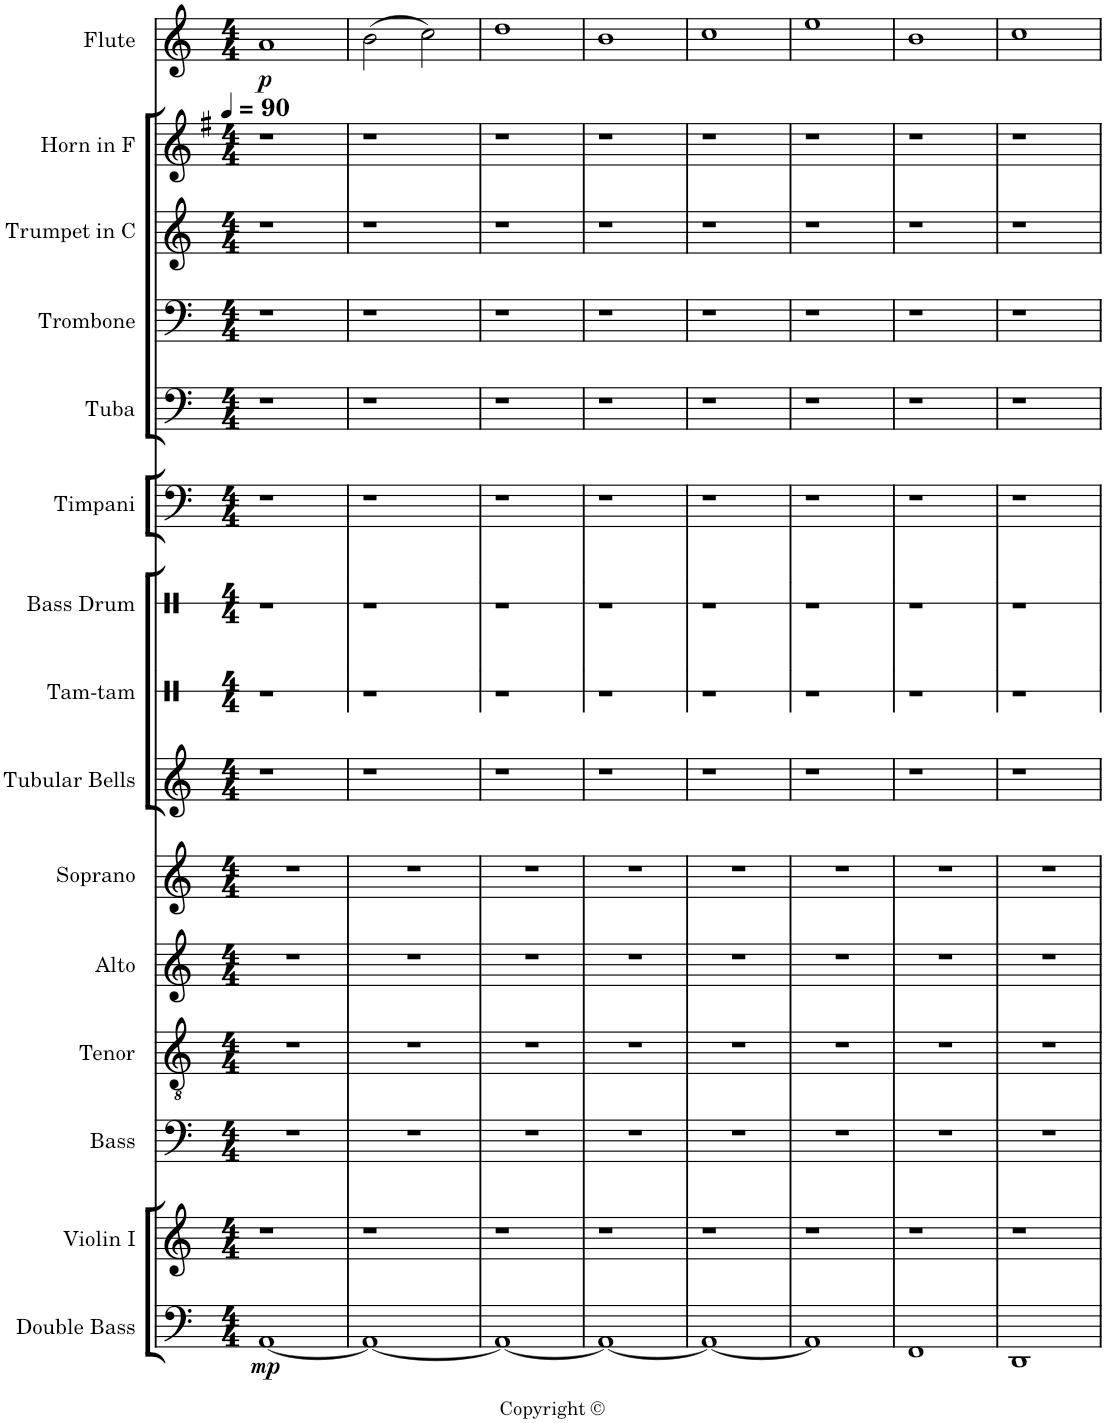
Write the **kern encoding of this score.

**kern	**dynam	**kern	**kern	**kern	**kern	**kern	**kern	**kern	**kern	**kern	**kern	**kern	**kern	**kern	**kern	**dynam
*part15	*part15	*part14	*part13	*part12	*part11	*part10	*part9	*part8	*part7	*part6	*part5	*part4	*part3	*part2	*part1	*part1
*staff15	*staff15	*staff14	*staff13	*staff12	*staff11	*staff10	*staff9	*staff8	*staff7	*staff6	*staff5	*staff4	*staff3	*staff2	*staff1	*staff1
*I"Double Bass	*	*I"Violin I	*I"Bass	*I"Tenor	*I"Alto	*I"Soprano	*I"Tubular Bells	*I"Tam-tam	*I"Bass Drum	*I"Timpani	*I"Tuba	*I"Trombone	*I"Trumpet in C	*I"Horn in F	*I"Flute	*
*I'Db.	*	*I'Vln. I	*I'B.	*I'T.	*I'A.	*I'S.	*I'Tub. B.	*I'T.-t.	*I'B. D.	*I'Timp.	*I'Tba.	*I'Tbn.	*	*I'Hn.	*I'Fl.	*
*	*	*	*	*	*	*	*	*stria1	*stria1	*	*	*	*	*	*	*
*clefF4	*	*clefG2	*clefF4	*clefGv2	*clefG2	*clefG2	*clefG2	*clefX	*clefX	*clefF4	*clefF4	*clefF4	*clefG2	*clefG2	*clefG2	*
*Trd7c12	*	*	*	*	*	*	*	*	*	*	*	*	*	*Trd4c7	*Trd-7c-12	*
*k[]	*	*k[]	*k[]	*k[]	*k[]	*k[]	*k[]	*k[]	*k[]	*k[]	*k[]	*k[]	*k[]	*k[f#]	*k[]	*
*M4/4	*	*M4/4	*M4/4	*M4/4	*M4/4	*M4/4	*M4/4	*M4/4	*M4/4	*M4/4	*M4/4	*M4/4	*M4/4	*M4/4	*M4/4	*
*MM90	*	*MM90	*MM90	*MM90	*MM90	*MM90	*MM90	*MM90	*MM90	*MM90	*MM90	*MM90	*MM90	*MM90	*MM90	*
=1	=1	=1	=1	=1	=1	=1	=1	=1	=1	=1	=1	=1	=1	=1	=1	=1
!	!LO:DY:b	!	!	!	!	!	!	!	!	!	!	!	!	!	!	!LO:DY:b
[1AA	mp	1r	1r	1r	1r	1r	1r	1r	1r	1r	1r	1r	1r	1r	1a	p
=2	=2	=2	=2	=2	=2	=2	=2	=2	=2	=2	=2	=2	=2	=2	=2	=2
1AA_	.	1r	1r	1r	1r	1r	1r	1r	1r	1r	1r	1r	1r	1r	(2b\	.
.	.	.	.	.	.	.	.	.	.	.	.	.	.	.	2cc\)	.
=3	=3	=3	=3	=3	=3	=3	=3	=3	=3	=3	=3	=3	=3	=3	=3	=3
1AA_	.	1r	1r	1r	1r	1r	1r	1r	1r	1r	1r	1r	1r	1r	1dd	.
=4	=4	=4	=4	=4	=4	=4	=4	=4	=4	=4	=4	=4	=4	=4	=4	=4
1AA_	.	1r	1r	1r	1r	1r	1r	1r	1r	1r	1r	1r	1r	1r	1b	.
=5	=5	=5	=5	=5	=5	=5	=5	=5	=5	=5	=5	=5	=5	=5	=5	=5
1AA_	.	1r	1r	1r	1r	1r	1r	1r	1r	1r	1r	1r	1r	1r	1cc	.
=6	=6	=6	=6	=6	=6	=6	=6	=6	=6	=6	=6	=6	=6	=6	=6	=6
1AA]	.	1r	1r	1r	1r	1r	1r	1r	1r	1r	1r	1r	1r	1r	1ee	.
=7	=7	=7	=7	=7	=7	=7	=7	=7	=7	=7	=7	=7	=7	=7	=7	=7
1FF	.	1r	1r	1r	1r	1r	1r	1r	1r	1r	1r	1r	1r	1r	1b	.
=8	=8	=8	=8	=8	=8	=8	=8	=8	=8	=8	=8	=8	=8	=8	=8	=8
1DD	.	1r	1r	1r	1r	1r	1r	1r	1r	1r	1r	1r	1r	1r	1cc	.
=	=	=	=	=	=	=	=	=	=	=	=	=	=	=	=	=
*-	*-	*-	*-	*-	*-	*-	*-	*-	*-	*-	*-	*-	*-	*-	*-	*-
